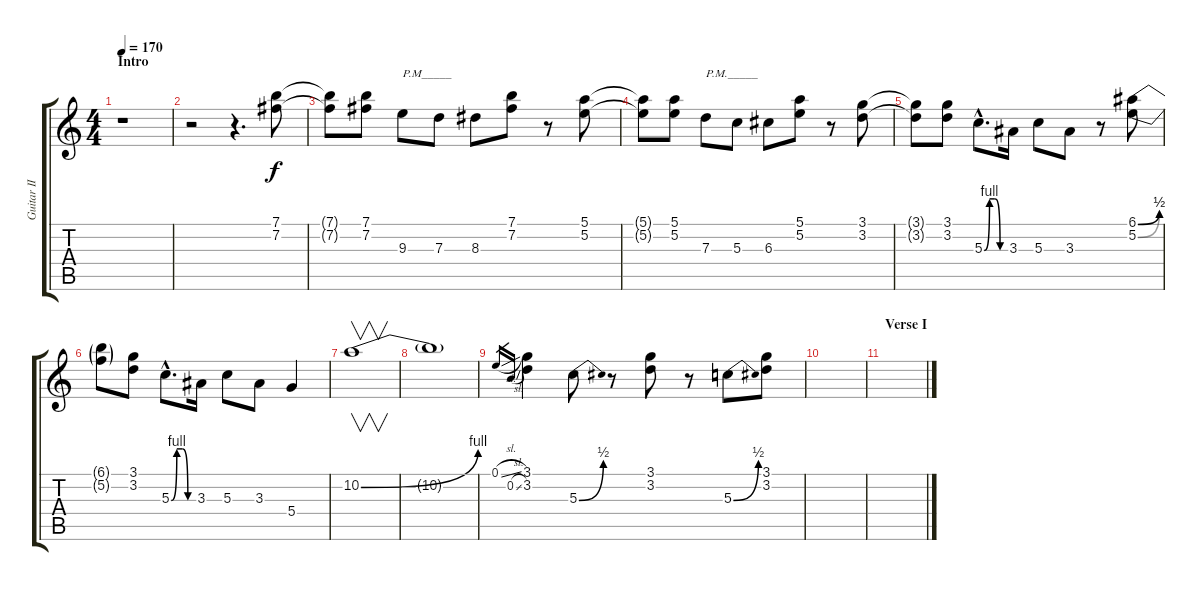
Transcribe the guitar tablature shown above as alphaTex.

\track ("Guitar II (Slash)" "Guitar II ") {instrument distortionguitar}
\staff {score tabs}
\tuning (E4 B3 G3 D3 A2 E2) {hide}
\ts (4 4)
\section ("" "Intro")
\tempo 170
\clef g2
\ks c
r.1{dy f instrument distortionguitar} |
r.2 r.4{d} (7.1 7.2).8 |
(7.1{t} 7.2{t}).8 (7.1 7.2).8 9.3.8{txt "P.M_____"} 7.3.8 8.3.8 (7.1 7.2).8 r.8 (5.1 5.2).8 |
(5.1{t} 5.2{t}).8 (5.1 5.2).8 7.3.8{txt "P.M._____"} 5.3.8 6.3.8 (5.1 5.2).8 r.8 (3.1 3.2).8 |
(3.1{t} 3.2{t}).8 (3.1 3.2).8 5.3{be (custom 0 0 15 4 30 4 45 0 60 0) hac}.8{d} 3.3.16 5.3.8 3.3.8 r.8 (6.1{be (bend 0 0 60 2)} 5.2{be (bend 0 0 60 2)}).8 |
(6.1{t} 5.2{t}).8 (3.1 3.2).8 5.3{be (custom 0 0 15 4 30 4 45 0 60 0) hac}.8{d} 3.3.16 5.3.8 3.3.8 5.4.4 |
10.2{be (bend 0 0 60 4)}.1{v} |
10.2{t}.1 |
0.1{sl}.16{gr} 0.2{sl}.16{gr} (3.1 3.2).4 5.3{be (bend 0 0 60 2)}.8 r.8 (3.1 3.2).8 r.8 5.3{be (bend 0 0 60 2)}.8 (3.1 3.2).8 |
|
\section ("" "Verse I")
